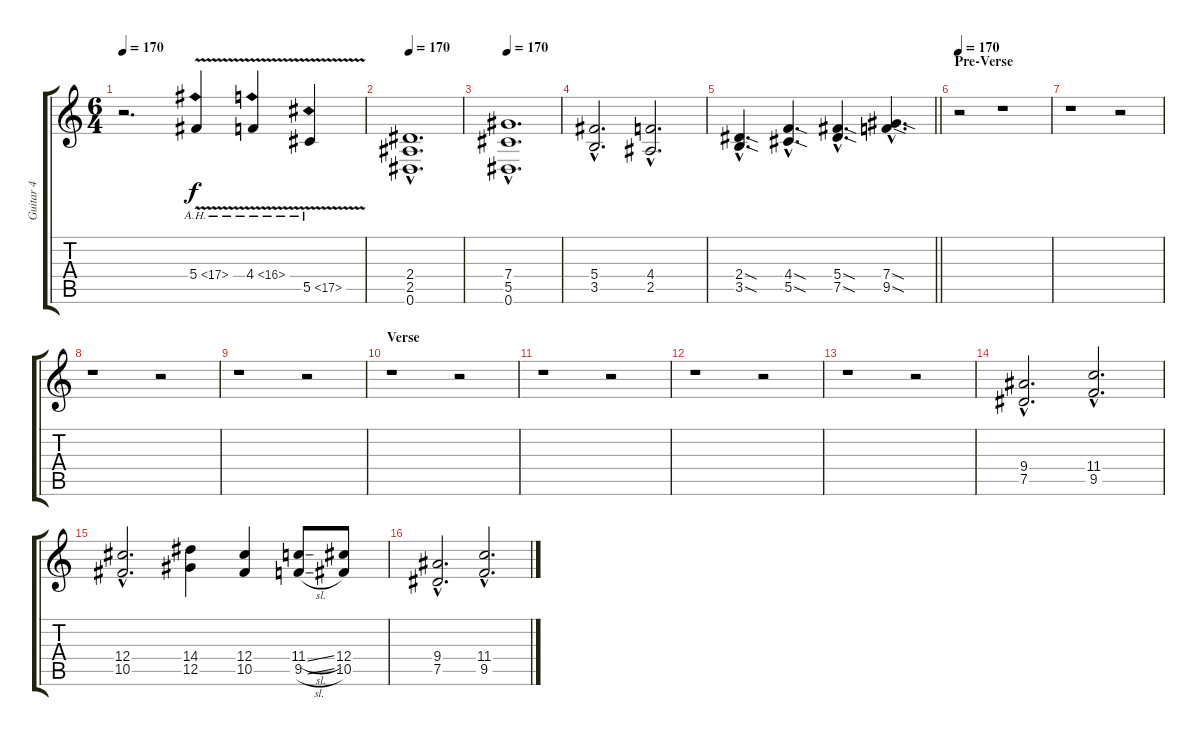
\track ("Guitar 4" "Guitar 4") {instrument acousticguitarsteel}
\staff {score tabs}
\tuning (Eb4 Bb3 Gb3 Db3 Ab2 Eb2) {hide}
\ts (6 4)
\tempo 170
\clef g2
\ks c
r.2{d dy f} 5.4{ah 12 v}.4 4.4{ah 12 v}.4 5.5{ah 12 v}.4 |
\tempo 170
(2.4{hac} 2.5{hac} 0.6{hac}).1{d} |
\tempo 170
(7.4{hac} 5.5{hac} 0.6{hac}).1{d} |
(5.4{hac} 3.5{hac}).2{d} (4.4{hac} 2.5{hac}).2{d} |
\barLineRight lightlight
(2.4{sod hac} 3.5{sod hac}).4{d} (4.4{sod hac} 5.5{sod hac}).4{d} (5.4{sod hac} 7.5{sod hac}).4{d} (7.4{sod hac} 9.5{sod hac}).4{d} |
\section ("" "Pre-Verse")
\tempo 170
r.2 r.1 |
r.1 r.2 |
r.1 r.2 |
r.1 r.2 |
\section ("" "Verse")
r.1 r.2 |
r.1 r.2 |
r.1 r.2 |
r.1 r.2 |
(9.4{hac} 7.5{hac}).2{d instrument distortionguitar} (11.4{hac} 9.5{hac}).2{d} |
(12.4{hac} 10.5{hac}).2{d} (14.4 12.5).4 (12.4 10.5).4 (11.4{sl} 9.5{sl}).8 (12.4 10.5).8 |
(9.4{hac} 7.5{hac}).2{d} (11.4{hac} 9.5{hac}).2{d}
